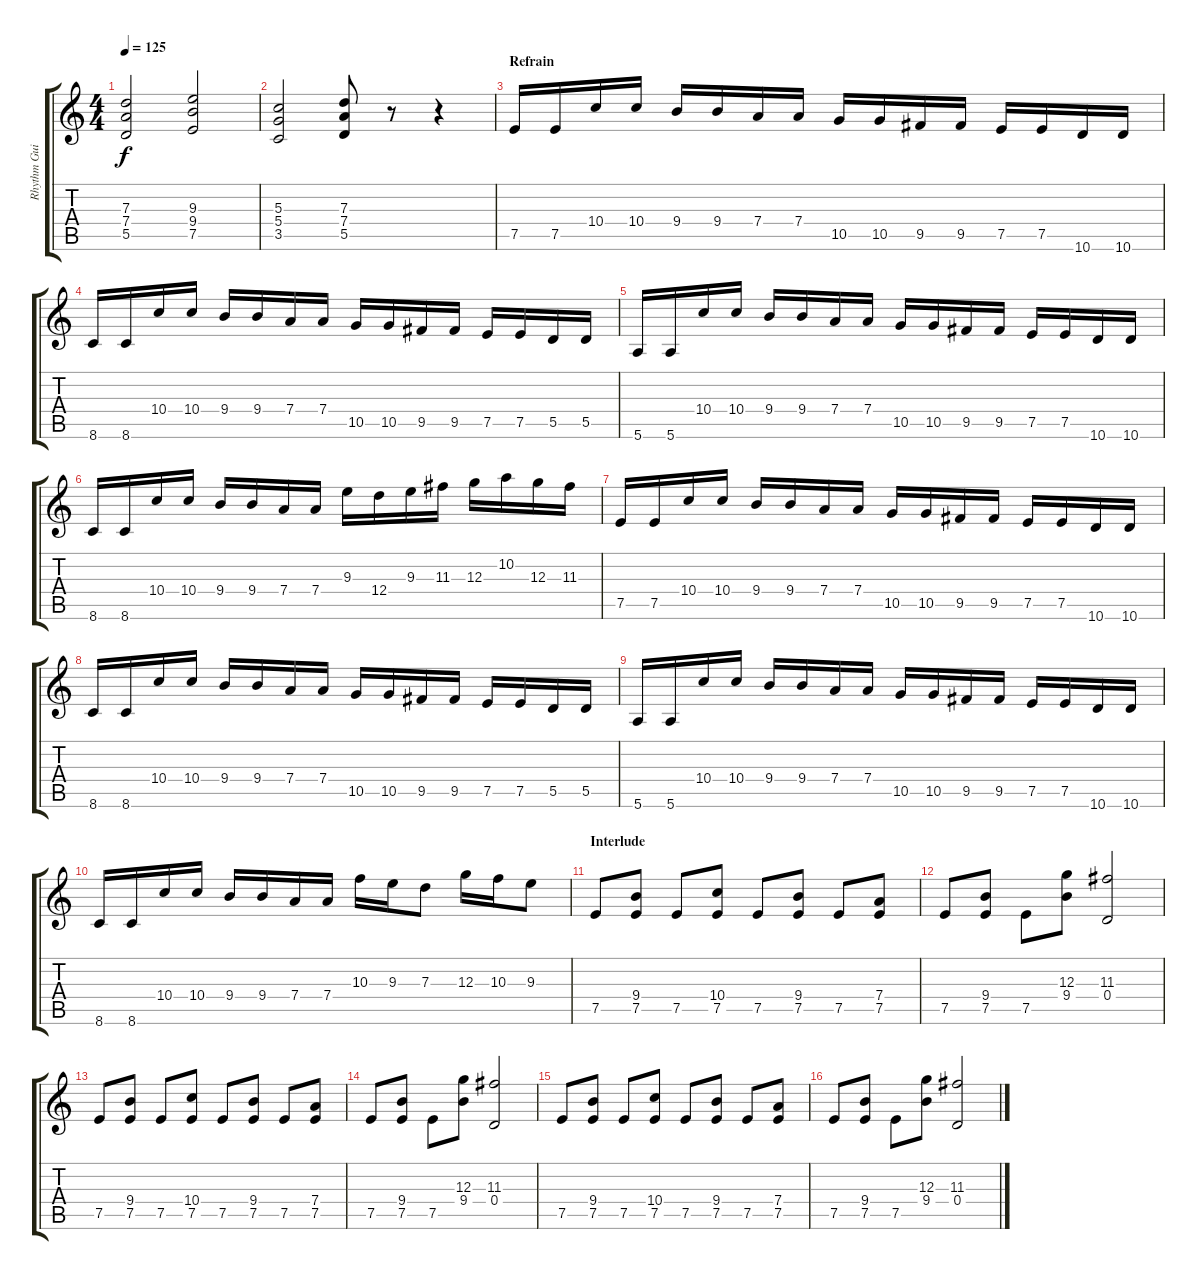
\track ("Rhythm Guitar" "Rhythm Gui") {instrument distortionguitar}
\staff {score tabs}
\tuning (E4 B3 G3 D3 A2 E2) {hide}
\ts (4 4)
\tempo 125
\clef g2
\ks c
(7.3 7.4 5.5).2{dy f} (9.3 9.4 7.5).2 |
(5.3 5.4 3.5).2 (7.3 7.4 5.5).8 r.8 r.4 |
\section ("" "Refrain")
7.5.16 7.5.16 10.4.16 10.4.16 9.4.16 9.4.16 7.4.16 7.4.16 10.5.16 10.5.16 9.5.16 9.5.16 7.5.16 7.5.16 10.6.16 10.6.16 |
8.6.16 8.6.16 10.4.16 10.4.16 9.4.16 9.4.16 7.4.16 7.4.16 10.5.16 10.5.16 9.5.16 9.5.16 7.5.16 7.5.16 5.5.16 5.5.16 |
5.6.16 5.6.16 10.4.16 10.4.16 9.4.16 9.4.16 7.4.16 7.4.16 10.5.16 10.5.16 9.5.16 9.5.16 7.5.16 7.5.16 10.6.16 10.6.16 |
8.6.16 8.6.16 10.4.16 10.4.16 9.4.16 9.4.16 7.4.16 7.4.16 9.3.16 12.4.16 9.3.16 11.3.16 12.3.16 10.2.16 12.3.16 11.3.16 |
7.5.16 7.5.16 10.4.16 10.4.16 9.4.16 9.4.16 7.4.16 7.4.16 10.5.16 10.5.16 9.5.16 9.5.16 7.5.16 7.5.16 10.6.16 10.6.16 |
8.6.16 8.6.16 10.4.16 10.4.16 9.4.16 9.4.16 7.4.16 7.4.16 10.5.16 10.5.16 9.5.16 9.5.16 7.5.16 7.5.16 5.5.16 5.5.16 |
5.6.16 5.6.16 10.4.16 10.4.16 9.4.16 9.4.16 7.4.16 7.4.16 10.5.16 10.5.16 9.5.16 9.5.16 7.5.16 7.5.16 10.6.16 10.6.16 |
8.6.16 8.6.16 10.4.16 10.4.16 9.4.16 9.4.16 7.4.16 7.4.16 10.3.16 9.3.16 7.3.8 12.3.16 10.3.16 9.3.8 |
\section ("" "Interlude")
7.5.8 (9.4 7.5).8 7.5.8 (10.4 7.5).8 7.5.8 (9.4 7.5).8 7.5.8 (7.4 7.5).8 |
7.5.8 (9.4 7.5).8 7.5.8 (12.3 9.4).8 (11.3 0.4).2 |
7.5.8 (9.4 7.5).8 7.5.8 (10.4 7.5).8 7.5.8 (9.4 7.5).8 7.5.8 (7.4 7.5).8 |
7.5.8 (9.4 7.5).8 7.5.8 (12.3 9.4).8 (11.3 0.4).2 |
7.5.8 (9.4 7.5).8 7.5.8 (10.4 7.5).8 7.5.8 (9.4 7.5).8 7.5.8 (7.4 7.5).8 |
7.5.8 (9.4 7.5).8 7.5.8 (12.3 9.4).8 (11.3 0.4).2
